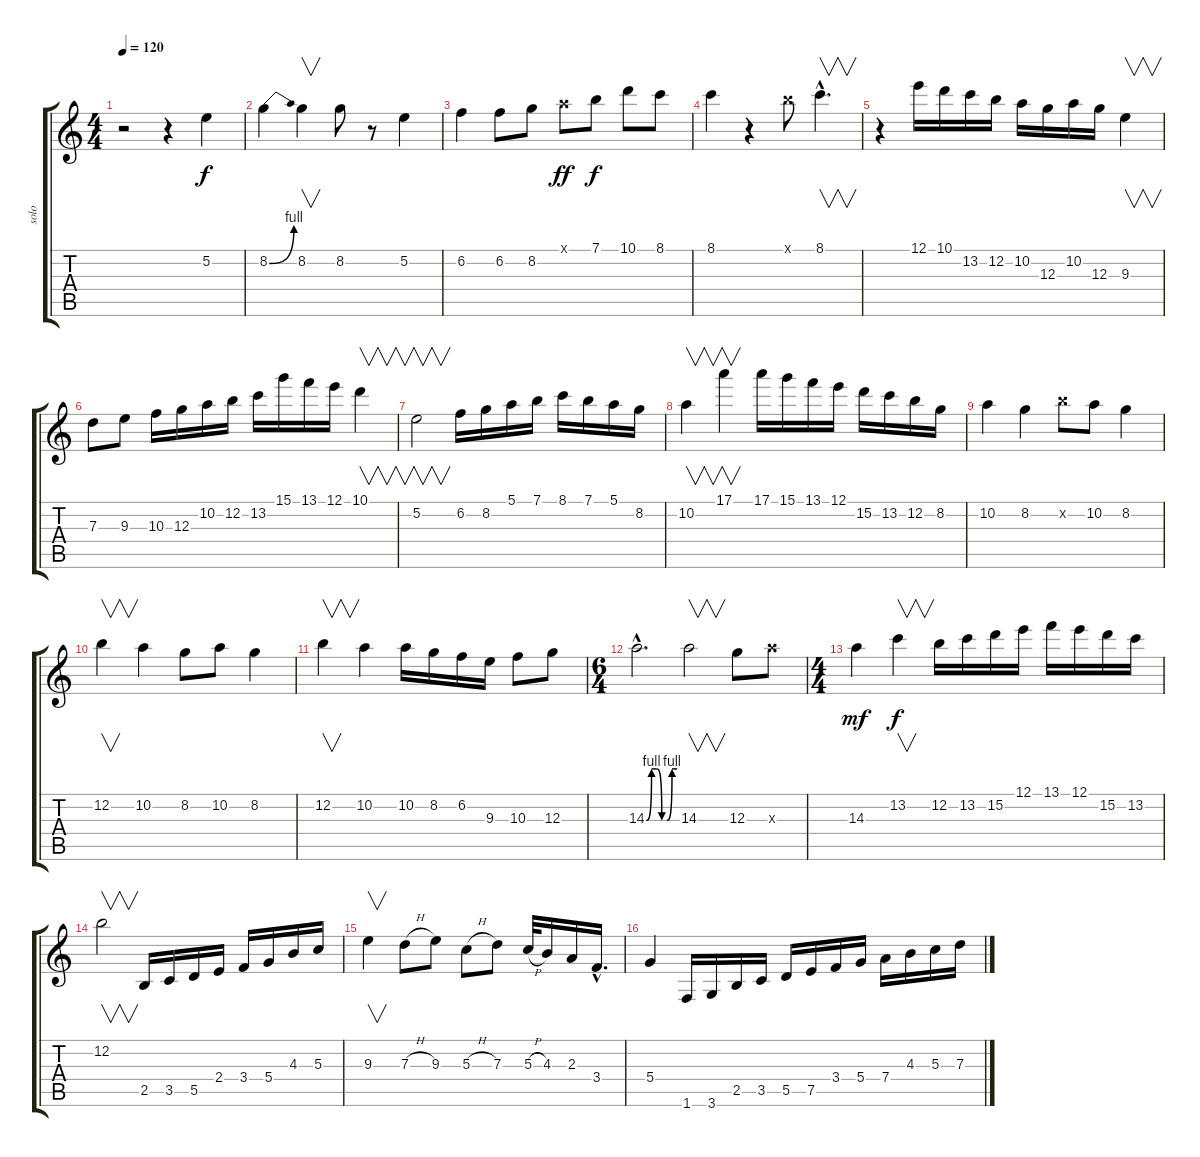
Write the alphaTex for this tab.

\track ("solo" "solo") {instrument distortionguitar}
\staff {score tabs}
\tuning (E4 B3 G3 D3 A2 E2) {hide}
\ts (4 4)
\tempo 120
\clef g2
\ks c
r.2{dy f} r.4 5.2.4 |
8.2{be (bend 0 0 60 4)}.4 8.2.4{v} 8.2.8 r.8 5.2.4 |
6.2.4 6.2.8 8.2.8 5.1{x}.8{dy ff} 7.1.8{dy f} 10.1.8 8.1.8 |
8.1.4 r.4 7.1{x}.8 8.1{hac}.4{v d} |
r.4 12.1.16 10.1.16 13.2.16 12.2.16 10.2.16 12.3.16 10.2.16 12.3.16 9.3.4{v} |
7.3.8 9.3.8 10.3.16 12.3.16 10.2.16 12.2.16 13.2.16 15.1.16 13.1.16 12.1.16 10.1.4{v} |
5.2.2{v} 6.2.16 8.2.16 5.1.16 7.1.16 8.1.16 7.1.16 5.1.16 8.2.16 |
10.2.4{v} 17.1.4{v} 17.1.16 15.1.16 13.1.16 12.1.16 15.2.16 13.2.16 12.2.16 8.2.16 |
10.2.4 8.2.4 12.2{x}.8 10.2.8 8.2.4 |
12.2.4{v} 10.2.4 8.2.8 10.2.8 8.2.4 |
12.2.4{v} 10.2.4 10.2.16 8.2.16 6.2.16 9.3.16 10.3.8 12.3.8 |
\ts (6 4)
14.3{be (custom 0 0 10 4 20 4 30 0 40 0 50 4 60 4) hac}.2{d} 14.3.2{v} 12.3.8 14.3{x}.8 |
\ts (4 4)
14.3.4{dy mf} 13.2.4{v dy f} 12.2.16 13.2.16 15.2.16 12.1.16 13.1.16 12.1.16 15.2.16 13.2.16 |
12.2.2{v} 2.5.16 3.5.16 5.5.16 2.4.16 3.4.16 5.4.16 4.3.16 5.3.16 |
9.3.4{v} 7.3{h}.8 9.3.8 5.3{h}.8 7.3.8 5.3{h}.32 4.3.16 2.3.16 3.4{hac}.16{d} |
5.4.4 1.6.16 3.6.16 2.5.16 3.5.16 5.5.16 7.5.16 3.4.16 5.4.16 7.4.16 4.3.16 5.3.16 7.3.16
